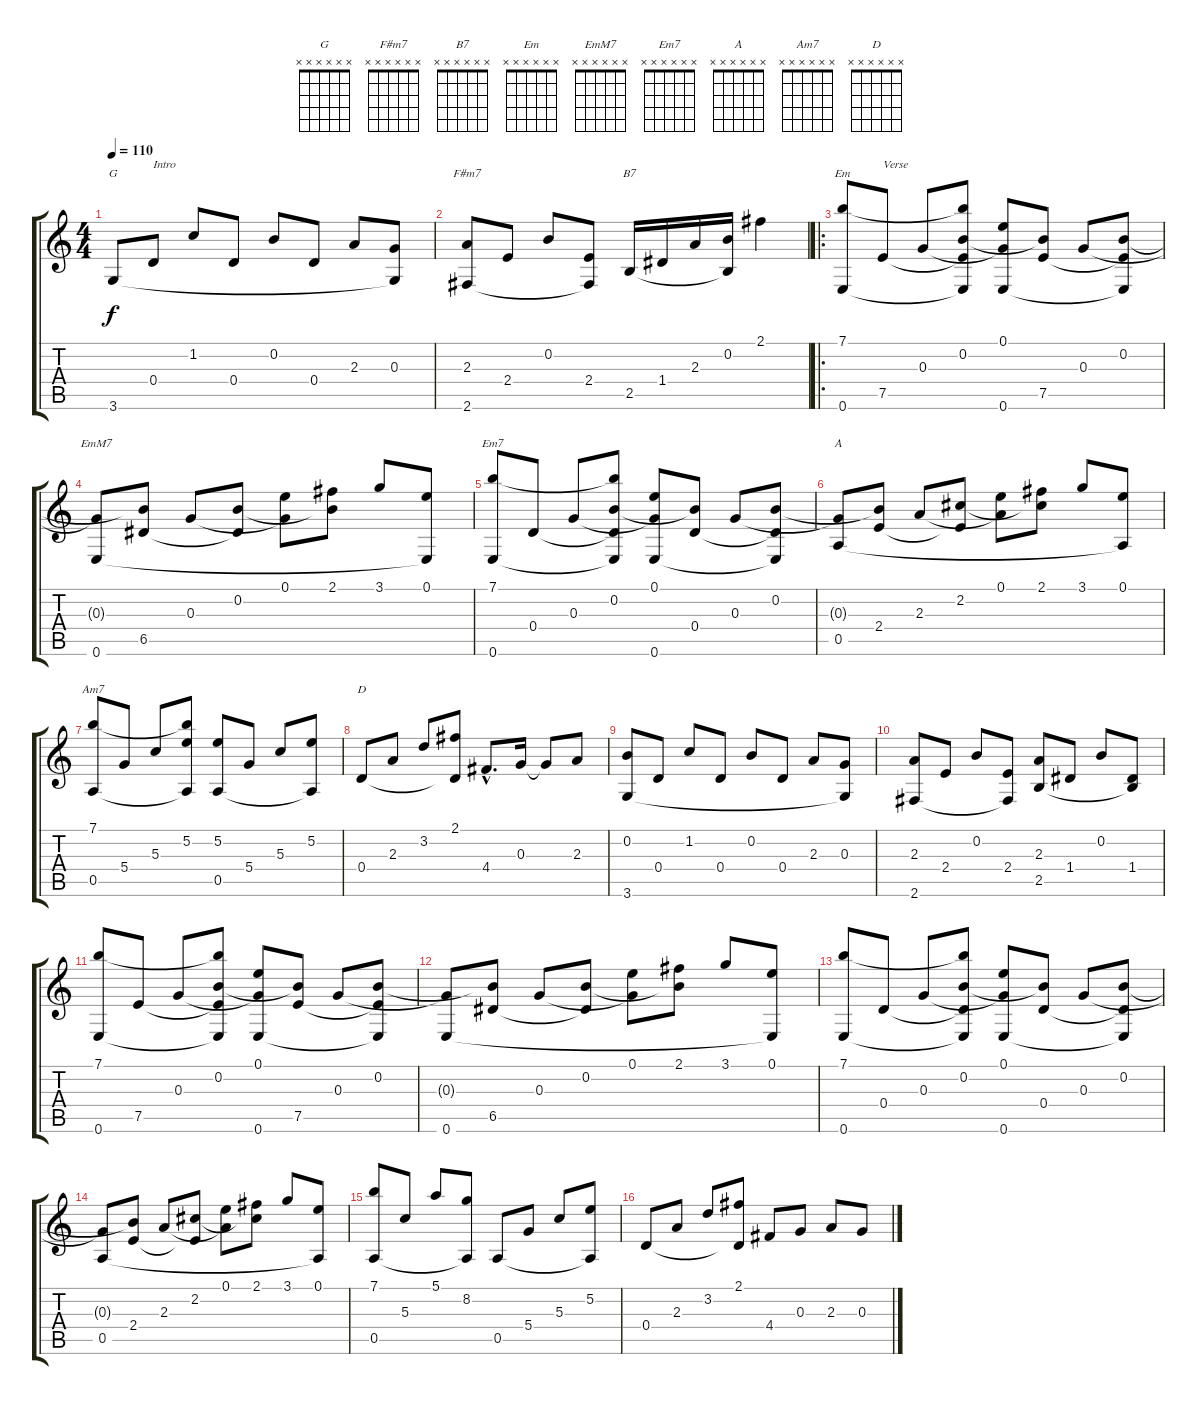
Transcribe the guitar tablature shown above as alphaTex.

\track "" {instrument acousticguitarnylon}
\staff {score tabs}
\tuning (E4 B3 G3 D3 A2 E2) {hide}
\chord ("G" x x x x x x) {firstfret 0}
\chord ("F#m7" x x x x x x) {firstfret 0}
\chord ("B7" x x x x x x) {firstfret 0}
\chord ("Em" x x x x x x) {firstfret 0}
\chord ("EmM7" x x x x x x) {firstfret 0}
\chord ("Em7" x x x x x x) {firstfret 0}
\chord ("A" x x x x x x) {firstfret 0}
\chord ("Am7" x x x x x x) {firstfret 0}
\chord ("D" x x x x x x) {firstfret 0}
\ts (4 4)
\tempo 110
\clef g2
\ks c
3.6.8{ch "G" dy f instrument acousticguitarnylon} 0.4.8{txt "Intro"} 1.2.8 0.4.8 0.2.8 0.4.8 2.3.8 (0.3 3.6{t}).8 |
(2.3 2.6).8{ch "F#m7"} 2.4.8 0.2.8 (2.4 2.6{t}).8 2.5.16{ch "B7"} 1.4.16 2.3.16 (0.2 2.5{t}).16 2.1.4 |
\ro
(7.1 0.6).8{ch "Em"} 7.5.8{txt "Verse"} 0.3.8 (7.1{t} 0.2 7.5{t} 0.6{t}).8 (0.1 0.3{t} 0.6).8 (0.2{t} 7.5).8 0.3.8 (0.2 7.5{t} 0.6{t}).8 |
(0.3{t} 0.6).8{ch "EmM7"} (0.2{t} 6.5).8 0.3.8 (0.2 6.5{t}).8 (0.1 0.3{t}).8 (2.1 0.2{t}).8 3.1.8 (0.1 0.6{t}).8 |
(7.1 0.6).8{ch "Em7"} 0.4.8 0.3.8 (7.1{t} 0.2 0.4{t} 0.6{t}).8 (0.1 0.3{t} 0.6).8 (0.2{t} 0.4).8 0.3.8 (0.2 0.4{t} 0.6{t}).8 |
(0.3{t} 0.5).8{ch "A"} (0.2{t} 2.4).8 2.3.8 (2.2 2.4{t}).8 (0.1 2.3{t}).8 (2.1 2.2{t}).8 3.1.8 (0.1 0.5{t}).8 |
(7.1 0.5).8{ch "Am7"} 5.4.8 5.3.8 (7.1{t} 5.2 0.5{t}).8 (5.2 0.5).8 5.4.8 5.3.8 (5.2 0.5{t}).8 |
0.4.8{ch "D"} 2.3.8 3.2.8 (2.1 0.4{t}).8 4.4{hac}.8{d} 0.3.16 0.3{t}.8 2.3.8 |
(0.2 3.6).8 0.4.8 1.2.8 0.4.8 0.2.8 0.4.8 2.3.8 (0.3 3.6{t}).8 |
(2.3 2.6).8 2.4.8 0.2.8 (2.4 2.6{t}).8 (2.3 2.5).8 1.4.8 0.2.8 (1.4 2.5{t}).8 |
(7.1 0.6).8 7.5.8 0.3.8 (7.1{t} 0.2 7.5{t} 0.6{t}).8 (0.1 0.3{t} 0.6).8 (0.2{t} 7.5).8 0.3.8 (0.2 7.5{t} 0.6{t}).8 |
(0.3{t} 0.6).8 (0.2{t} 6.5).8 0.3.8 (0.2 6.5{t}).8 (0.1 0.3{t}).8 (2.1 0.2{t}).8 3.1.8 (0.1 0.6{t}).8 |
(7.1 0.6).8 0.4.8 0.3.8 (7.1{t} 0.2 0.4{t} 0.6{t}).8 (0.1 0.3{t} 0.6).8 (0.2{t} 0.4).8 0.3.8 (0.2 0.4{t} 0.6{t}).8 |
(0.3{t} 0.5).8 (0.2{t} 2.4).8 2.3.8 (2.2 2.4{t}).8 (0.1 2.3{t}).8 (2.1 2.2{t}).8 3.1.8 (0.1 0.5{t}).8 |
(7.1 0.5).8 5.3.8 5.1.8 (8.2 0.5{t}).8 0.5.8 5.4.8 5.3.8 (5.2 0.5{t}).8 |
0.4.8 2.3.8 3.2.8 (2.1 0.4{t}).8 4.4.8 0.3.8 2.3.8 0.3.8
